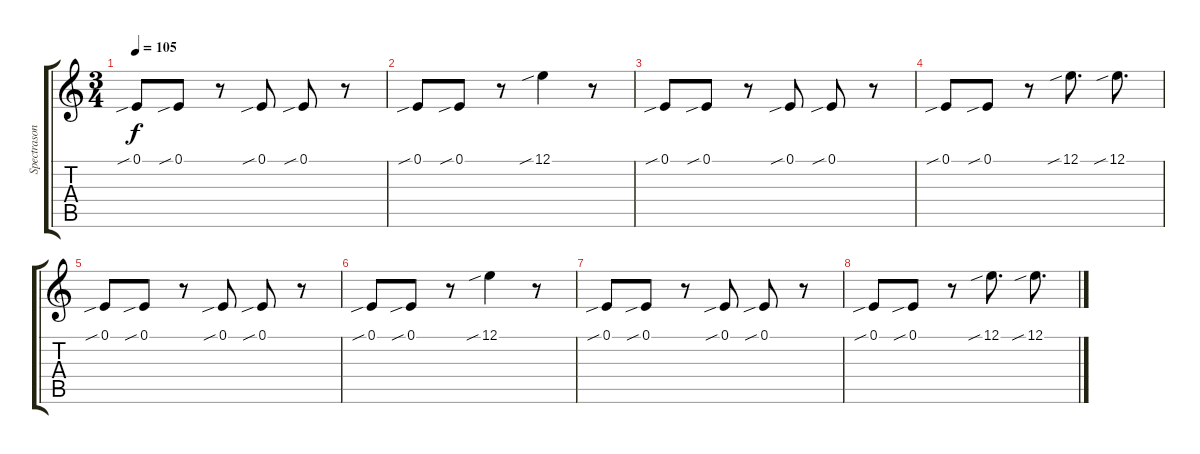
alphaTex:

\track ("Spectrasonics Omnisphere" "Spectrason") {instrument lead1square}
\staff {score tabs}
\tuning (E4 B3 G3 D3 A2 E2) {hide}
\ts (3 4)
\tempo 105
\clef g2
\ks c
0.1{sib}.8{dy f} 0.1{sib}.8 r.8 0.1{sib}.8 0.1{sib}.8 r.8 |
0.1{sib}.8 0.1{sib}.8 r.8 12.1{sib}.4 r.8 |
0.1{sib}.8 0.1{sib}.8 r.8 0.1{sib}.8 0.1{sib}.8 r.8 |
0.1{sib}.8 0.1{sib}.8 r.8 12.1{sib}.8{d} 12.1{sib}.8{d} |
0.1{sib}.8 0.1{sib}.8 r.8 0.1{sib}.8 0.1{sib}.8 r.8 |
0.1{sib}.8 0.1{sib}.8 r.8 12.1{sib}.4 r.8 |
0.1{sib}.8 0.1{sib}.8 r.8 0.1{sib}.8 0.1{sib}.8 r.8 |
0.1{sib}.8 0.1{sib}.8 r.8 12.1{sib}.8{d} 12.1{sib}.8{d}
